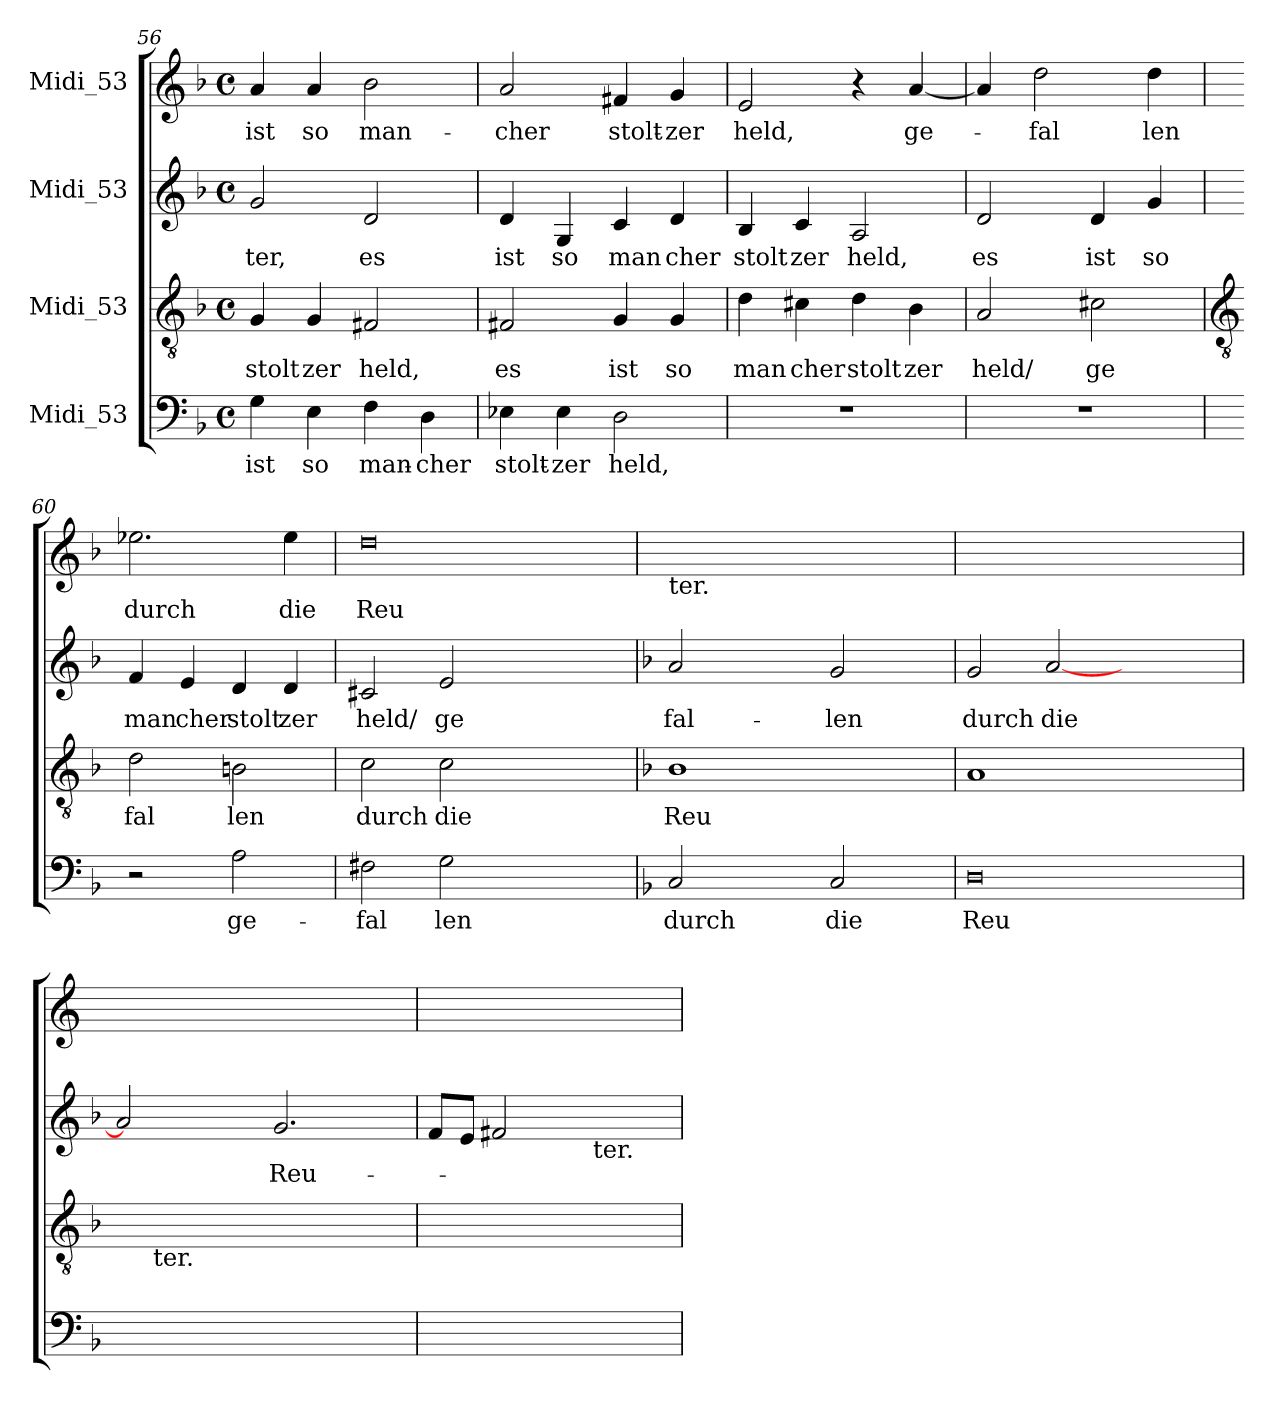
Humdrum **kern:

**kern	**text	**kern	**text	**kern	**text	**kern	**text
*part4	*part4	*part3	*part3	*part2	*part2	*part1	*part1
*staff4	*staff4	*staff3	*staff3	*staff2	*staff2	*staff1	*staff1
*I"Midi_53	*	*I"Midi_53	*	*I"Midi_53	*	*I"Midi_53	*
!!LO:LB:g=z
*clefF4	*	*clefGv2	*	*clefG2	*	*clefG2	*
*k[b-]	*	*k[b-]	*	*k[b-]	*	*k[b-]	*
*F:	*	*F:	*	*F:	*	*F:	*
*M4/4	*	*M4/4	*	*M4/4	*	*M4/4	*
*met(c)	*	*met(c)	*	*met(c)	*	*met(c)	*
=56	=56	=56	=56	=56	=56	=56	=56
!	!LO:LY:b	!	!LO:LY:b	!	!LO:LY:b	!	!LO:LY:b
4G\	ist	4G/	stolt	2g/	ter,	4a/	ist
!	!LO:LY:b	!	!LO:LY:b	!	!	!	!LO:LY:b
4E\	so	4G/	zer	.	.	4a/	so
!	!LO:LY:b	!	!LO:LY:b	!	!LO:LY:b	!	!LO:LY:b
4F\	man-	2F#X/	held,	2d/	es	2b-\	man-
!	!LO:LY:b	!	!	!	!	!	!
4D\	-cher	.	.	.	.	.	.
=57	=57	=57	=57	=57	=57	=57	=57
!	!LO:LY:b	!	!LO:LY:b	!	!LO:LY:b	!	!LO:LY:b
4E-X\	stolt-	2F#X/	es	4d/	ist	2a/	-cher
!	!LO:LY:b	!	!	!	!LO:LY:b	!	!
4E-\	-zer	.	.	4G/	so	.	.
!	!LO:LY:b	!	!LO:LY:b	!	!LO:LY:b	!	!LO:LY:b
2D\	held,	4G/	ist	4c/	man	4f#X/	stolt-
!	!	!	!LO:LY:b	!	!LO:LY:b	!	!LO:LY:b
.	.	4G/	so	4d/	cher	4g/	-zer
=58	=58	=58	=58	=58	=58	=58	=58
!	!	!	!LO:LY:b	!	!LO:LY:b	!	!LO:LY:b
1r	.	4d\	man	4B-/	stolt	2e/	held,
!	!	!	!LO:LY:b	!	!LO:LY:b	!	!
.	.	4c#X\	cher	4c/	zer	.	.
!	!	!	!LO:LY:b	!	!LO:LY:b	!	!
.	.	4d\	stolt	2A/	held,	4r	.
!	!	!	!LO:LY:b	!	!	!	!LO:LY:b
.	.	4B-\	zer	.	.	[4a/	ge-
!!LO:LB:g=z
=59	=59	=59	=59	=59	=59	=59	=59
!	!	!	!LO:LY:b	!	!LO:LY:b	!	!
1r	.	2A/	held/	2d/	es	4a/]	.
!	!	!	!	!	!	!	!LO:LY:b
.	.	.	.	.	.	2dd\	-fal
!	!	!	!LO:LY:b	!	!LO:LY:b	!	!
.	.	2c#X\	ge	4d/	ist	.	.
!	!	!	!	!	!LO:LY:b	!	!LO:LY:b
.	.	.	.	4g/	so	4dd\	len
!!LO:LB:g=z
=60	=60	=60	=60	=60	=60	=60	=60
*	*	*clefGv2	*	*	*	*	*
!	!	!	!LO:LY:b	!	!LO:LY:b	!	!LO:LY:b
2r	.	2d\	fal	4f/	man	2.ee-X\	durch
!	!	!	!	!	!LO:LY:b	!	!
.	.	.	.	4e/	cher	.	.
!	!LO:LY:b	!	!LO:LY:b	!	!LO:LY:b	!	!
2A\	ge-	2Bn\	len	4d/	stolt	.	.
!	!	!	!	!	!LO:LY:b	!	!LO:LY:b
.	.	.	.	4d/	zer	4ee-\	die
!!LO:LB:g=z
=61	=61	=61	=61	=61	=61	=61	=61
!	!LO:LY:b	!	!LO:LY:b	!	!LO:LY:b	!	!LO:LY:b
2F#X\	-fal	2c\	durch	2c#X/	held/	0dd	Reu
!	!LO:LY:b	!	!LO:LY:b	!	!LO:LY:b	!	!
2G\	len	2c\	die	2e/	ge	.	.
1ryy	.	1ryy	.	1ryy	.	.	.
!!LO:LB:g=z
=62	=62	=62	=62	=62	=62	=62	=62
*	*	*	*	*	*	*k[]	*
*	*	*	*	*	*	*C:	*
!	!	!	!	!	!	!LO:TX:b:t=ter.	!
!	!LO:LY:b	!	!LO:LY:b	!	!LO:LY:b	!	!
2C/	durch	1B-	Reu	2a/	fal-	32ryy	.
.	.	.	.	.	.	64ryy	.
.	.	.	.	.	.	64ryy	.
.	.	.	.	.	.	64ryy	.
.	.	.	.	.	.	64ryy	.
.	.	.	.	.	.	64ryy	.
.	.	.	.	.	.	64ryy	.
.	.	.	.	.	.	64ryy	.
.	.	.	.	.	.	64ryy	.
.	.	.	.	.	.	64ryy	.
.	.	.	.	.	.	2ryy	.
!	!LO:LY:b	!	!	!	!LO:LY:b	!	!
2C/	die	.	.	2g/	-len	.	.
.	.	.	.	.	.	4ryy	.
.	.	.	.	.	.	16ryy	.
.	.	.	.	.	.	64ryy	.
=	=	=	=	=	=	=	=
!	!LO:LY:b	!	!	!	!LO:LY:b	!	!
0D	Reu	1A	.	2g/	durch	1ryy	.
!	!	!	!	!	!LO:LY:b	!	!
.	.	.	.	[2a/	die	.	.
.	.	1ryy	.	1ryy	.	1ryy	.
=	=	=	=	=	=	=	=
64ryy	.	32ryy	.	2a/]	.	1ryy	.
64ryy	.	.	.	.	.	.	.
64ryy	.	32ryy	.	.	.	.	.
64ryy	.	.	.	.	.	.	.
!	!	!LO:TX:b:t=ter.	!	!	!	!	!
64ryy	.	32ryy	.	.	.	.	.
64ryy	.	.	.	.	.	.	.
64ryy	.	64ryy	.	.	.	.	.
64ryy	.	64ryy	.	.	.	.	.
64ryy	.	64ryy	.	.	.	.	.
64ryy	.	64ryy	.	.	.	.	.
64ryy	.	64ryy	.	.	.	.	.
1ryy	.	1ryy	.	.	.	.	.
!	!	!	!	!	!LO:LY:b	!	!
.	.	.	.	2.g/	Reu-	.	.
.	.	.	.	.	.	4ryy	.
16ryy	.	16ryy	.	.	.	.	.
64ryy	.	64ryy	.	.	.	.	.
=	=	=	=	=	=	=	=
1ryy	.	1ryy	.	8f/L	.	1ryy	.
.	.	.	.	8e/J	.	.	.
.	.	.	.	2f#X/	.	.	.
.	.	.	.	32ryy	.	.	.
.	.	.	.	32ryy	.	.	.
!	!	!	!	!LO:TX:b:t=ter.	!	!	!
.	.	.	.	32ryy	.	.	.
.	.	.	.	64ryy	.	.	.
.	.	.	.	64ryy	.	.	.
.	.	.	.	64ryy	.	.	.
.	.	.	.	64ryy	.	.	.
.	.	.	.	64ryy	.	.	.
.	.	.	.	16ryy	.	.	.
.	.	.	.	64ryy	.	.	.
=	=	=	=	=	=	=	=
*-	*-	*-	*-	*-	*-	*-	*-
